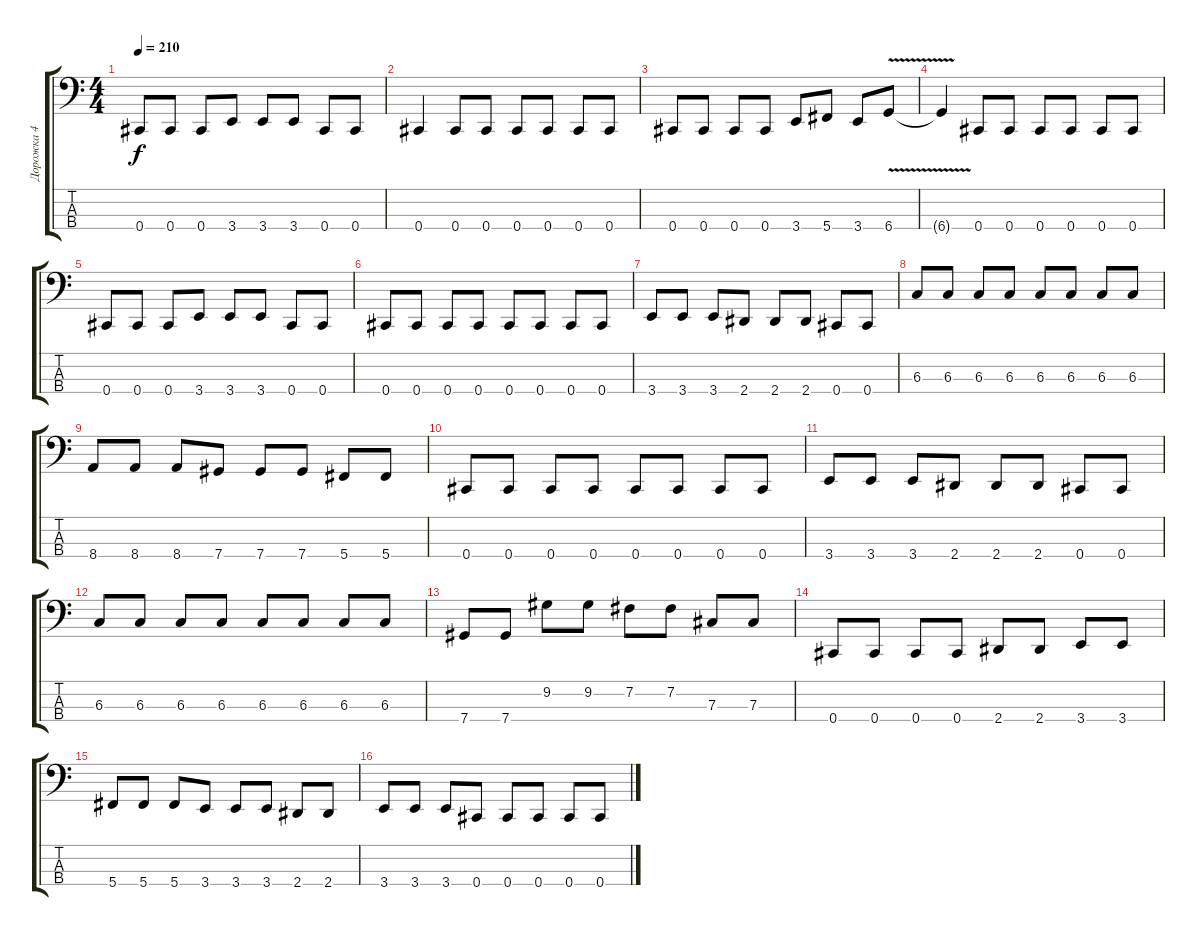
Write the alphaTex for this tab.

\track ("Дорожка 4" "Дорожка 4") {instrument electricbasspick}
\staff {score tabs}
\tuning (E2 B1 Gb1 Db1) {hide}
\ts (4 4)
\tempo 210
\clef f4
\ks c
0.4.8{dy f} 0.4.8 0.4.8 3.4.8 3.4.8 3.4.8 0.4.8 0.4.8 |
0.4.4 0.4.8 0.4.8 0.4.8 0.4.8 0.4.8 0.4.8 |
0.4.8 0.4.8 0.4.8 0.4.8 3.4.8 5.4.8 3.4.8 6.4{v}.8 |
6.4{t}.4 0.4.8 0.4.8 0.4.8 0.4.8 0.4.8 0.4.8 |
0.4.8 0.4.8 0.4.8 3.4.8 3.4.8 3.4.8 0.4.8 0.4.8 |
0.4.8 0.4.8 0.4.8 0.4.8 0.4.8 0.4.8 0.4.8 0.4.8 |
3.4.8 3.4.8 3.4.8 2.4.8 2.4.8 2.4.8 0.4.8 0.4.8 |
6.3.8 6.3.8 6.3.8 6.3.8 6.3.8 6.3.8 6.3.8 6.3.8 |
8.4.8 8.4.8 8.4.8 7.4.8 7.4.8 7.4.8 5.4.8 5.4.8 |
0.4.8 0.4.8 0.4.8 0.4.8 0.4.8 0.4.8 0.4.8 0.4.8 |
3.4.8 3.4.8 3.4.8 2.4.8 2.4.8 2.4.8 0.4.8 0.4.8 |
6.3.8 6.3.8 6.3.8 6.3.8 6.3.8 6.3.8 6.3.8 6.3.8 |
7.4.8 7.4.8 9.2.8 9.2.8 7.2.8 7.2.8 7.3.8 7.3.8 |
0.4.8 0.4.8 0.4.8 0.4.8 2.4.8 2.4.8 3.4.8 3.4.8 |
5.4.8 5.4.8 5.4.8 3.4.8 3.4.8 3.4.8 2.4.8 2.4.8 |
3.4.8 3.4.8 3.4.8 0.4.8 0.4.8 0.4.8 0.4.8 0.4.8
